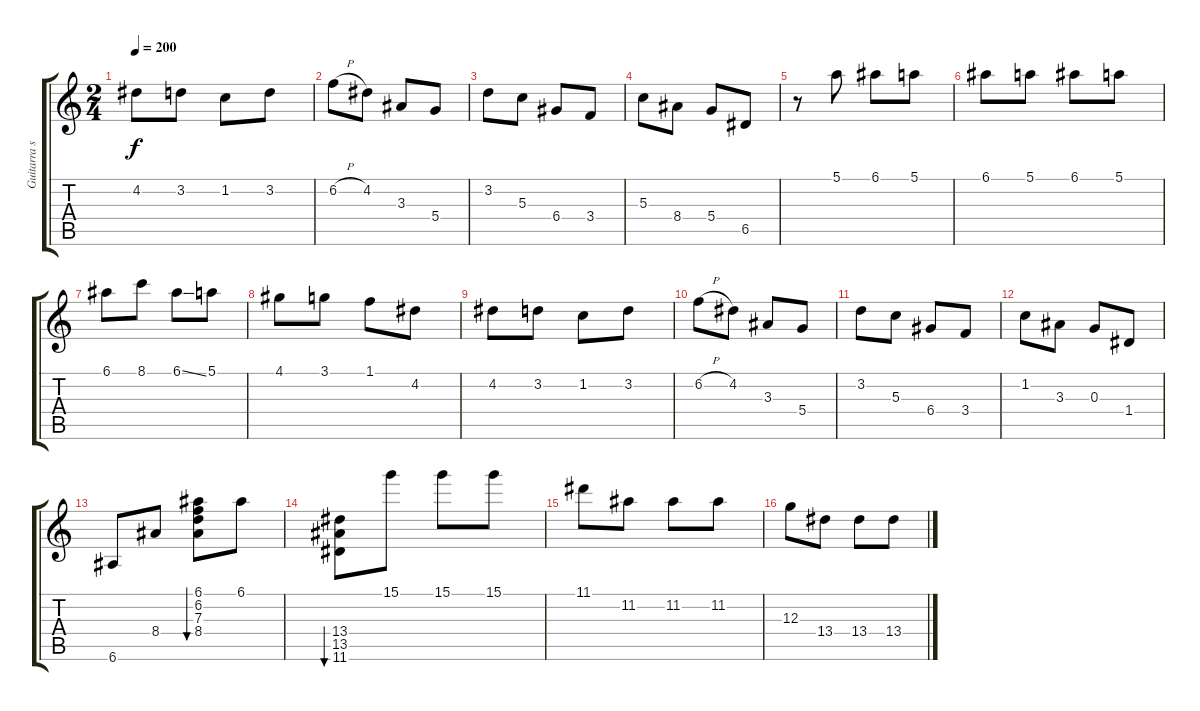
\track ("Guitarra solo" "Guitarra s") {instrument distortionguitar}
\staff {score tabs}
\tuning (E4 B3 G3 D3 A2 E2) {hide}
\ts (2 4)
\tempo 200
\clef g2
\ks c
4.2.8{dy f} 3.2.8 1.2.8 3.2.8 |
6.2{h}.8 4.2.8 3.3.8 5.4.8 |
3.2.8 5.3.8 6.4.8 3.4.8 |
5.3.8 8.4.8 5.4.8 6.5.8 |
r.8 5.1.8 6.1.8 5.1.8 |
6.1.8 5.1.8 6.1.8 5.1.8 |
6.1.8 8.1.8 6.1{ss}.8 5.1.8 |
4.1.8 3.1.8 1.1.8 4.2.8 |
4.2.8 3.2.8 1.2.8 3.2.8 |
6.2{h}.8 4.2.8 3.3.8 5.4.8 |
3.2.8 5.3.8 6.4.8 3.4.8 |
1.2.8 3.3.8 0.3.8 1.4.8 |
6.6.8 8.4.8 (6.1 6.2 7.3 8.4).8{bu 120} 6.1.8 |
(13.4 13.5 11.6).8{bu 120} 15.1.8 15.1.8 15.1.8 |
11.1.8 11.2.8 11.2.8 11.2.8 |
12.3.8 13.4.8 13.4.8 13.4.8
